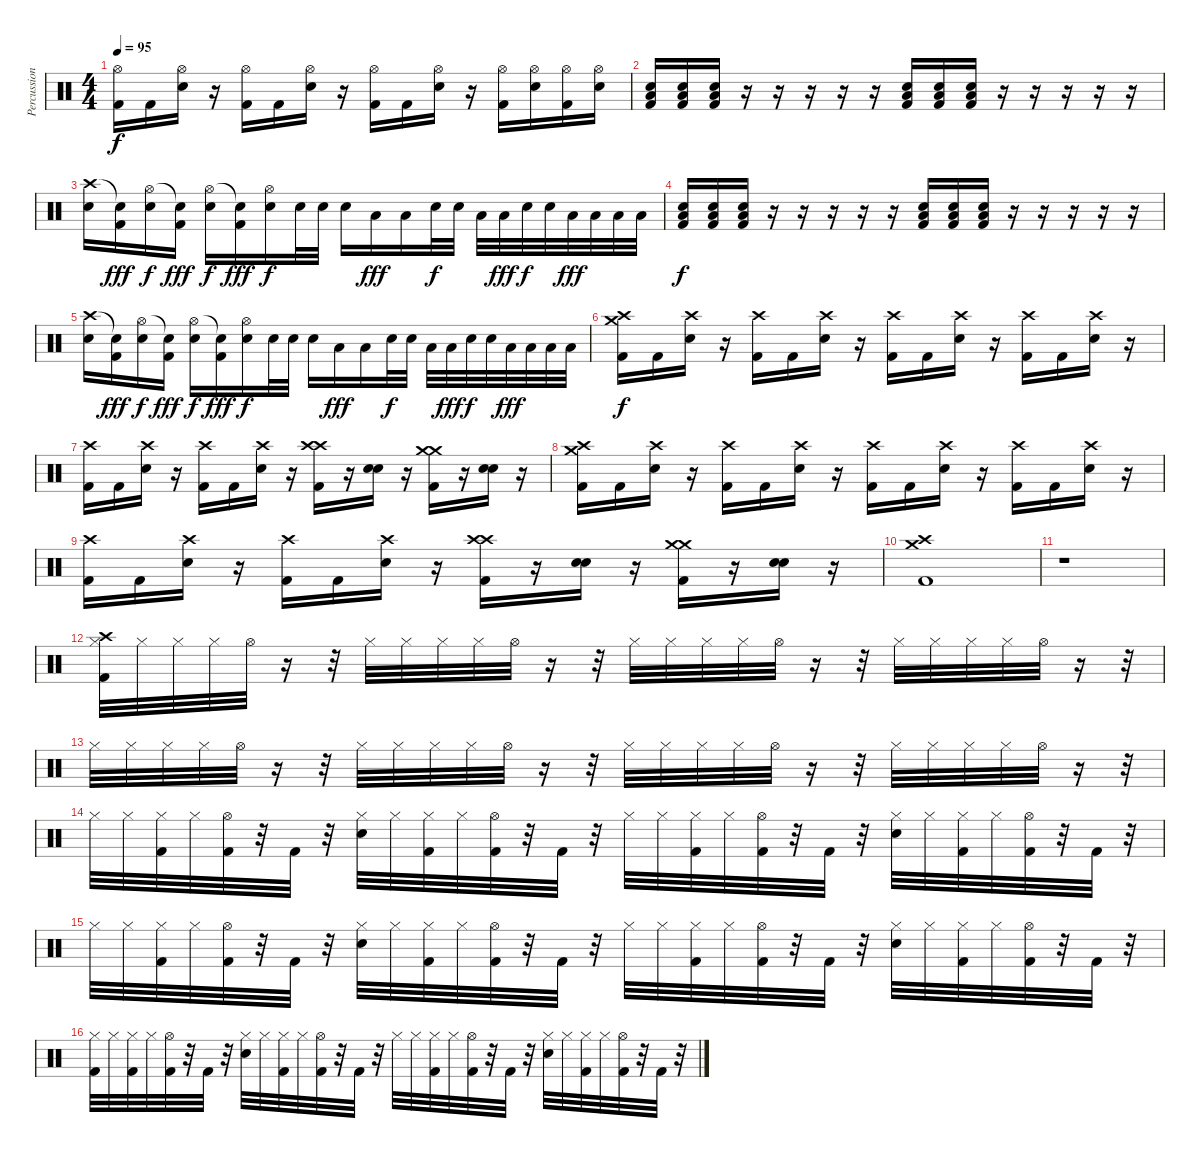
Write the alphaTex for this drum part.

\track ("Percussion" "Percussion") {instrument percussion}
\staff {score}
\articulation defaults
\ts (4 4)
\tempo 95
\clef neutral
\ks c
("Hi-Hat (open)" "Kick (hit) 2").16{dy f} "Kick (hit) 2".16 ("Hi-Hat (open)" "Snare (hit) 2").16 r.16 ("Hi-Hat (open)" "Kick (hit) 2").16 "Kick (hit) 2".16 ("Hi-Hat (open)" "Snare (hit) 2").16 r.16 ("Hi-Hat (open)" "Kick (hit) 2").16 "Kick (hit) 2".16 ("Hi-Hat (open)" "Snare (hit) 2").16 r.16 ("Hi-Hat (open)" "Kick (hit) 2").16 ("Hi-Hat (open)" "Snare (hit) 2").16 ("Hi-Hat (open)" "Kick (hit) 2").16 ("Hi-Hat (open)" "Snare (hit) 2").16 |
("Snare (hit) 2" "Kick (hit) 2" "Low Floor Tom (hit)").16 ("Snare (hit) 2" "Kick (hit) 2" "Low Floor Tom (hit)").16 ("Snare (hit) 2" "Kick (hit) 2" "Low Floor Tom (hit)").16 r.16 r.16 r.16 r.16 r.16 ("Snare (hit) 2" "Kick (hit) 2" "Low Floor Tom (hit)").16 ("Snare (hit) 2" "Kick (hit) 2" "Low Floor Tom (hit)").16 ("Snare (hit) 2" "Kick (hit) 2" "Low Floor Tom (hit)").16 r.16 r.16 r.16 r.16 r.16 |
("Crash high (hit)" "Snare (hit) 2").16 ("Snare (hit)"{t} "Kick (hit) 2").16{dy fff} ("Hi-Hat (open)" "Snare (hit) 2").16{dy f} ("Snare (hit)"{t} "Kick (hit) 2").16{dy fff} ("Hi-Hat (open)" "Snare (hit) 2").16{dy f} ("Snare (hit)"{t} "Kick (hit) 2").16{dy fff} ("Hi-Hat (open)" "Snare (hit) 2").16{dy f} "Snare (hit) 2".32 "Snare (hit) 2".32 "Snare (hit) 2".16 "Low Tom (hit)".16{dy fff} "Low Floor Tom (hit)".16 "Snare (hit) 2".32{dy f} "Snare (hit) 2".32 "Low Tom (hit)".32 "Low Tom (hit)".32{dy fff} "Snare (hit) 2".32{dy f} "Snare (hit) 2".32 "Low Floor Tom (hit)".32{dy fff} "Low Floor Tom (hit)".32 "Low Floor Tom (hit)".32 "Low Floor Tom (hit)".32 |
("Snare (hit) 2" "Kick (hit) 2" "Low Floor Tom (hit)").16{dy f} ("Snare (hit) 2" "Kick (hit) 2" "Low Floor Tom (hit)").16 ("Snare (hit) 2" "Kick (hit) 2" "Low Floor Tom (hit)").16 r.16 r.16 r.16 r.16 r.16 ("Snare (hit) 2" "Kick (hit) 2" "Low Floor Tom (hit)").16 ("Snare (hit) 2" "Kick (hit) 2" "Low Floor Tom (hit)").16 ("Snare (hit) 2" "Kick (hit) 2" "Low Floor Tom (hit)").16 r.16 r.16 r.16 r.16 r.16 |
("Crash high (hit)" "Snare (hit) 2").16 ("Snare (hit)"{t} "Kick (hit) 2").16{dy fff} ("Hi-Hat (open)" "Snare (hit) 2").16{dy f} ("Snare (hit)"{t} "Kick (hit) 2").16{dy fff} ("Hi-Hat (open)" "Snare (hit) 2").16{dy f} ("Snare (hit)"{t} "Kick (hit) 2").16{dy fff} ("Hi-Hat (open)" "Snare (hit) 2").16{dy f} "Snare (hit) 2".32 "Snare (hit) 2".32 "Snare (hit) 2".16 "Low Tom (hit)".16{dy fff} "Low Floor Tom (hit)".16 "Snare (hit) 2".32{dy f} "Snare (hit) 2".32 "Low Tom (hit)".32 "Low Tom (hit)".32{dy fff} "Snare (hit) 2".32{dy f} "Snare (hit) 2".32 "Low Floor Tom (hit)".32{dy fff} "Low Floor Tom (hit)".32 "Low Floor Tom (hit)".32 "Low Floor Tom (hit)".32 |
("Crash medium (hit)" "Crash high (hit)" "Kick (hit) 2").16{dy f} "Kick (hit) 2".16 ("Crash high (hit)" "Snare (hit) 2").16 r.16 ("Crash high (hit)" "Kick (hit) 2").16 "Kick (hit) 2".16 ("Crash high (hit)" "Snare (hit) 2").16 r.16 ("Crash high (hit)" "Kick (hit) 2").16 "Kick (hit) 2".16 ("Crash high (hit)" "Snare (hit) 2").16 r.16 ("Crash high (hit)" "Kick (hit) 2").16 "Kick (hit) 2".16 ("Crash high (hit)" "Snare (hit) 2").16 r.16 |
("Crash high (hit)" "Kick (hit) 2").16 "Kick (hit) 2".16 ("Crash high (hit)" "Snare (hit) 2").16 r.16 ("Crash high (hit)" "Kick (hit) 2").16 "Kick (hit) 2".16 ("Crash high (hit)" "Snare (hit) 2").16 r.16 ("Crash high (hit)" "Crash high (hit)" "Kick (hit) 2").16 r.16 ("Snare (hit) 2" "Snare (hit) 2").16 r.16 ("Crash medium (hit)" "Crash medium (hit)" "Kick (hit) 2").16 r.16 ("Snare (hit) 2" "Snare (hit) 2").16 r.16 |
("Crash medium (hit)" "Crash high (hit)" "Kick (hit) 2").16 "Kick (hit) 2".16 ("Crash high (hit)" "Snare (hit) 2").16 r.16 ("Crash high (hit)" "Kick (hit) 2").16 "Kick (hit) 2".16 ("Crash high (hit)" "Snare (hit) 2").16 r.16 ("Crash high (hit)" "Kick (hit) 2").16 "Kick (hit) 2".16 ("Crash high (hit)" "Snare (hit) 2").16 r.16 ("Crash high (hit)" "Kick (hit) 2").16 "Kick (hit) 2".16 ("Crash high (hit)" "Snare (hit) 2").16 r.16 |
("Crash high (hit)" "Kick (hit) 2").16 "Kick (hit) 2".16 ("Crash high (hit)" "Snare (hit) 2").16 r.16 ("Crash high (hit)" "Kick (hit) 2").16 "Kick (hit) 2".16 ("Crash high (hit)" "Snare (hit) 2").16 r.16 ("Crash high (hit)" "Crash high (hit)" "Kick (hit) 2").16 r.16 ("Snare (hit) 2" "Snare (hit) 2").16 r.16 ("Crash medium (hit)" "Crash medium (hit)" "Kick (hit) 2").16 r.16 ("Snare (hit) 2" "Snare (hit) 2").16 r.16 |
("Kick (hit) 2" "Crash high (hit)" "Crash medium (hit)").1 |
r.1 |
("Crash high (hit)" "Kick (hit) 2" "Hi-Hat (closed)").32 "Hi-Hat (closed)".32 "Hi-Hat (closed)".32 "Hi-Hat (closed)".32 "Hi-Hat (open)".32 r.16 r.32 "Hi-Hat (closed)".32 "Hi-Hat (closed)".32 "Hi-Hat (closed)".32 "Hi-Hat (closed)".32 "Hi-Hat (open)".32 r.16 r.32 "Hi-Hat (closed)".32 "Hi-Hat (closed)".32 "Hi-Hat (closed)".32 "Hi-Hat (closed)".32 "Hi-Hat (open)".32 r.16 r.32 "Hi-Hat (closed)".32 "Hi-Hat (closed)".32 "Hi-Hat (closed)".32 "Hi-Hat (closed)".32 "Hi-Hat (open)".32 r.16 r.32 |
"Hi-Hat (closed)".32 "Hi-Hat (closed)".32 "Hi-Hat (closed)".32 "Hi-Hat (closed)".32 "Hi-Hat (open)".32 r.16 r.32 "Hi-Hat (closed)".32 "Hi-Hat (closed)".32 "Hi-Hat (closed)".32 "Hi-Hat (closed)".32 "Hi-Hat (open)".32 r.16 r.32 "Hi-Hat (closed)".32 "Hi-Hat (closed)".32 "Hi-Hat (closed)".32 "Hi-Hat (closed)".32 "Hi-Hat (open)".32 r.16 r.32 "Hi-Hat (closed)".32 "Hi-Hat (closed)".32 "Hi-Hat (closed)".32 "Hi-Hat (closed)".32 "Hi-Hat (open)".32 r.16 r.32 |
"Hi-Hat (closed)".32 "Hi-Hat (closed)".32 ("Kick (hit) 2" "Hi-Hat (closed)").32 "Hi-Hat (closed)".32 ("Kick (hit) 2" "Hi-Hat (open)").32 r.32 "Kick (hit) 2".32 r.32 ("Snare (hit) 2" "Hi-Hat (closed)").32 "Hi-Hat (closed)".32 ("Kick (hit) 2" "Hi-Hat (closed)").32 "Hi-Hat (closed)".32 ("Kick (hit) 2" "Hi-Hat (open)").32 r.32 "Kick (hit) 2".32 r.32 "Hi-Hat (closed)".32 "Hi-Hat (closed)".32 ("Kick (hit) 2" "Hi-Hat (closed)").32 "Hi-Hat (closed)".32 ("Kick (hit) 2" "Hi-Hat (open)").32 r.32 "Kick (hit) 2".32 r.32 ("Snare (hit) 2" "Hi-Hat (closed)").32 "Hi-Hat (closed)".32 ("Kick (hit) 2" "Hi-Hat (closed)").32 "Hi-Hat (closed)".32 ("Kick (hit) 2" "Hi-Hat (open)").32 r.32 "Kick (hit) 2".32 r.32 |
"Hi-Hat (closed)".32 "Hi-Hat (closed)".32 ("Kick (hit) 2" "Hi-Hat (closed)").32 "Hi-Hat (closed)".32 ("Kick (hit) 2" "Hi-Hat (open)").32 r.32 "Kick (hit) 2".32 r.32 ("Snare (hit) 2" "Hi-Hat (closed)").32 "Hi-Hat (closed)".32 ("Kick (hit) 2" "Hi-Hat (closed)").32 "Hi-Hat (closed)".32 ("Kick (hit) 2" "Hi-Hat (open)").32 r.32 "Kick (hit) 2".32 r.32 "Hi-Hat (closed)".32 "Hi-Hat (closed)".32 ("Kick (hit) 2" "Hi-Hat (closed)").32 "Hi-Hat (closed)".32 ("Kick (hit) 2" "Hi-Hat (open)").32 r.32 "Kick (hit) 2".32 r.32 ("Snare (hit) 2" "Hi-Hat (closed)").32 "Hi-Hat (closed)".32 ("Kick (hit) 2" "Hi-Hat (closed)").32 "Hi-Hat (closed)".32 ("Kick (hit) 2" "Hi-Hat (open)").32 r.32 "Kick (hit) 2".32 r.32 |
("Kick (hit) 2" "Hi-Hat (closed)").32 "Hi-Hat (closed)".32 ("Kick (hit) 2" "Hi-Hat (closed)").32 "Hi-Hat (closed)".32 ("Kick (hit) 2" "Hi-Hat (open)").32 r.32 "Kick (hit) 2".32 r.32 ("Snare (hit) 2" "Hi-Hat (closed)").32 "Hi-Hat (closed)".32 ("Kick (hit) 2" "Hi-Hat (closed)").32 "Hi-Hat (closed)".32 ("Kick (hit) 2" "Hi-Hat (open)").32 r.32 "Kick (hit) 2".32 r.32 "Hi-Hat (closed)".32 "Hi-Hat (closed)".32 ("Kick (hit) 2" "Hi-Hat (closed)").32 "Hi-Hat (closed)".32 ("Kick (hit) 2" "Hi-Hat (open)").32 r.32 "Kick (hit) 2".32 r.32 ("Snare (hit) 2" "Hi-Hat (closed)").32 "Hi-Hat (closed)".32 ("Kick (hit) 2" "Hi-Hat (closed)").32 "Hi-Hat (closed)".32 ("Kick (hit) 2" "Hi-Hat (open)").32 r.32 "Kick (hit) 2".32 r.32
